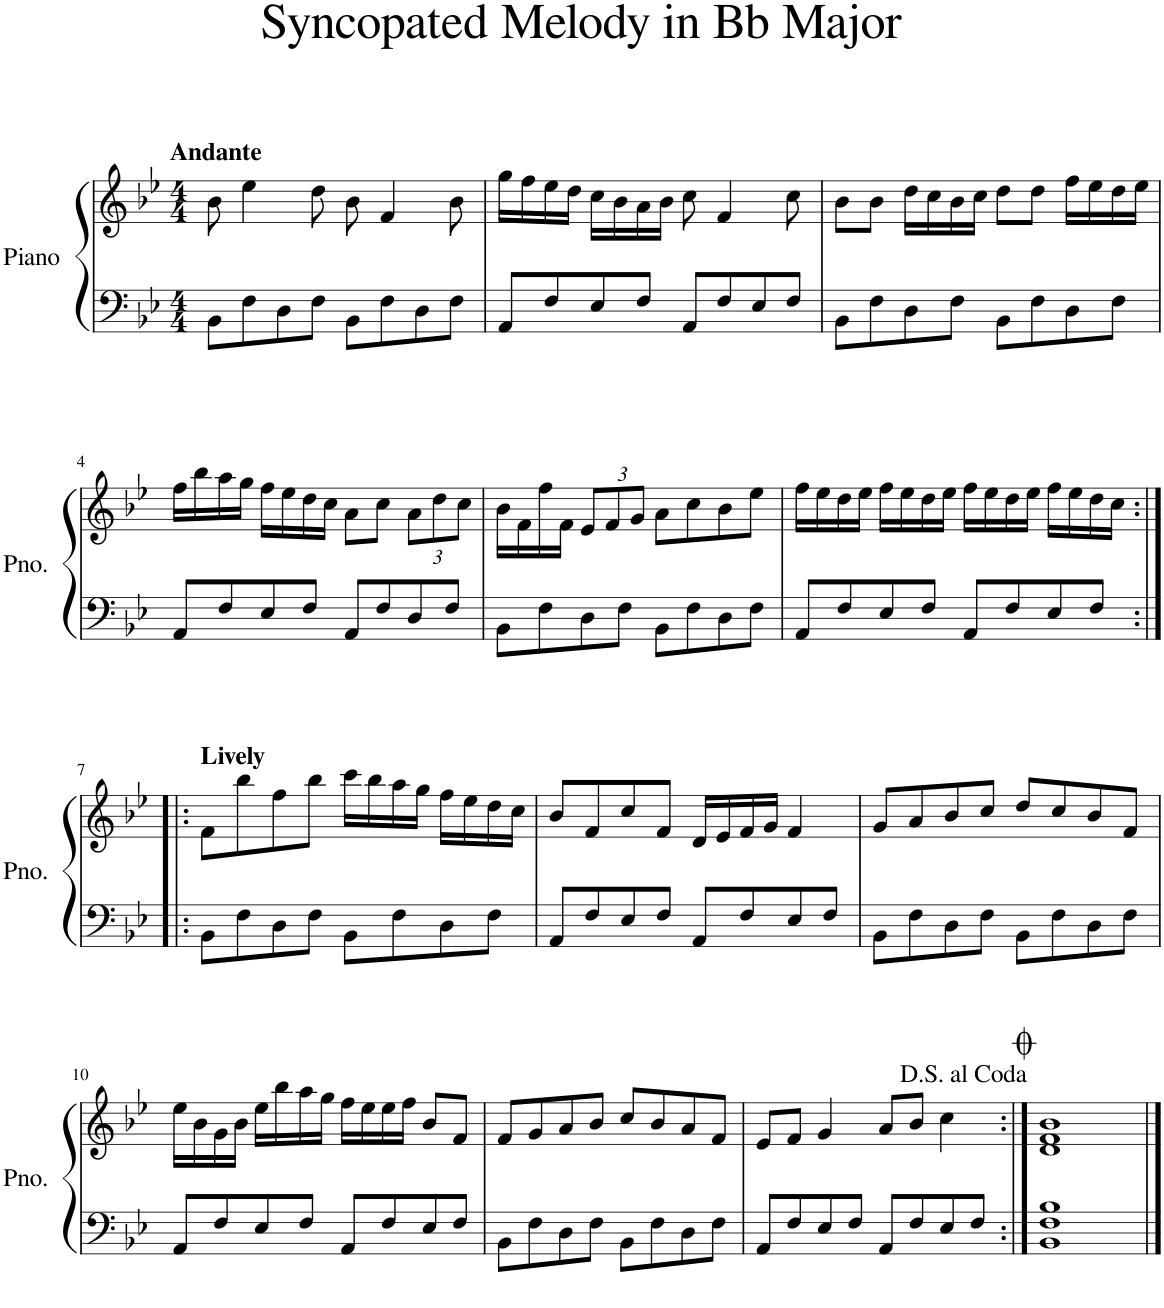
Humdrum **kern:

**kern	**kern
*part1	*part1
*staff2	*staff1
*I"Piano	*
*I'Pno.	*
*clefF4	*clefG2
*k[b-e-]	*k[b-e-]
*M4/4	*M4/4
=1	=1
!	!LO:TX:a:B:t=Andante
8BB-\L	8b-\
8F\	4ee-\
8D\	.
8F\J	8dd\
8BB-\L	8b-\
8F\	4f/
8D\	.
8F\J	8b-\
=2	=2
8AA/L	16gg\LL
.	16ff\
8F/	16ee-\
.	16dd\JJ
8E-/	16cc\LL
.	16b-\
8F/J	16a\
.	16b-\JJ
8AA/L	8cc\
8F/	4f/
8E-/	.
8F/J	8cc\
=3	=3
8BB-\L	8b-\L
8F\	8b-\J
8D\	16dd\LL
.	16cc\
8F\J	16b-\
.	16cc\JJ
8BB-\L	8dd\L
8F\	8dd\J
8D\	16ff\LL
.	16ee-\
8F\J	16dd\
.	16ee-\JJ
!!LO:LB:g=z
=4	=4
8AA/L	16ff\LL
.	16bb-\
8F/	16aa\
.	16gg\JJ
8E-/	16ff\LL
.	16ee-\
8F/J	16dd\
.	16cc\JJ
8AA/L	8a\L
8F/	8cc\J
*	*Xbrackettup
8D/	12a\L
.	12dd\
8F/J	.
.	12cc\J
=5	=5
8BB-\L	16b-\LL
.	16f\
8F\	16ff\
.	16f\JJ
8D\	12e-/L
.	12f/
8F\J	.
.	12g/J
8BB-\L	8a\L
8F\	8cc\
8D\	8b-\
8F\J	8ee-\J
=6	=6
8AA/L	16ff\LL
.	16ee-\
8F/	16dd\
.	16ee-\JJ
8E-/	16ff\LL
.	16ee-\
8F/J	16dd\
.	16ee-\JJ
8AA/L	16ff\LL
.	16ee-\
8F/	16dd\
.	16ee-\JJ
8E-/	16ff\LL
.	16ee-\
8F/J	16dd\
.	16cc\JJ
!!LO:LB:g=z
=7:|!|:	=7:|!|:
!	!LO:TX:a:B:t=Lively
8BB-\L	8f\L
8F\	8bb-\
8D\	8ff\
8F\J	8bb-\J
8BB-\L	16ccc\LL
.	16bb-\
8F\	16aa\
.	16gg\JJ
8D\	16ff\LL
.	16ee-\
8F\J	16dd\
.	16cc\JJ
=8	=8
8AA/L	8b-/L
8F/	8f/
8E-/	8cc/
8F/J	8f/J
8AA/L	16d/LL
.	16e-/
8F/	16f/
.	16g/JJ
8E-/	4f/
8F/J	.
=9	=9
8BB-\L	8g/L
8F\	8a/
8D\	8b-/
8F\J	8cc/J
8BB-\L	8dd/L
8F\	8cc/
8D\	8b-/
8F\J	8f/J
!!LO:LB:g=z
=10	=10
8AA/L	16ee-\LL
.	16b-\
8F/	16g\
.	16b-\JJ
8E-/	16ee-\LL
.	16bb-\
8F/J	16aa\
.	16gg\JJ
8AA/L	16ff\LL
.	16ee-\
8F/	16ee-\
.	16ff\JJ
8E-/	8b-/L
8F/J	8f/J
=11	=11
8BB-\L	8f/L
8F\	8g/
8D\	8a/
8F\J	8b-/J
8BB-\L	8cc/L
8F\	8b-/
8D\	8a/
8F\J	8f/J
=12	=12
8AA/L	8e-/L
8F/	8f/J
8E-/	4g/
8F/J	.
8AA/L	8a/L
8F/	8b-/J
8E-/	4cc\
8F/J	.
=13:|!	=13:|!
1BB- 1F 1B-	1d 1f 1b-
==	==
*-	*-
